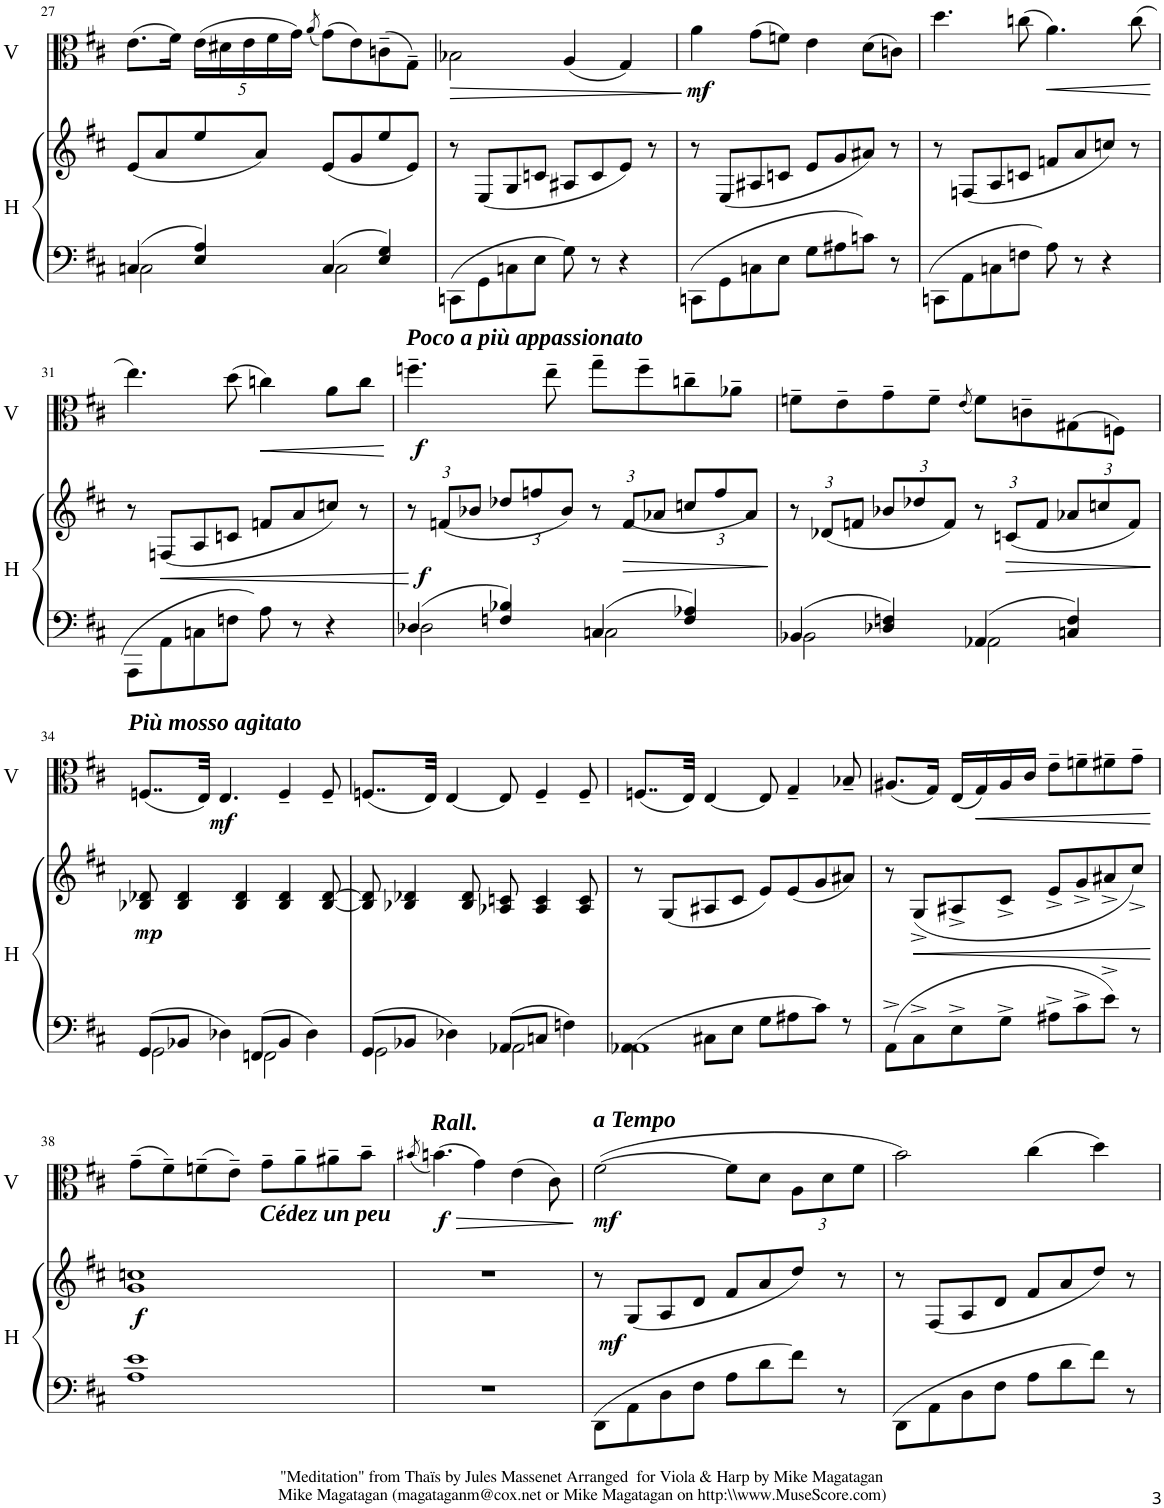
**kern	**kern	**dynam	**kern	**dynam
*part2	*part2	*part2	*part1	*part1
*staff3	*staff2	*staff2/3	*staff1	*staff1
*I"Harp	*	*	*I"Viola	*
*I'H	*	*	*I'V	*
!!LO:PB:g=z
*clefF4	*clefG2	*	*clefC3	*
*k[f#c#]	*k[f#c#]	*	*k[f#c#]	*
*M4/4	*M4/4	*	*M4/4	*
=27	=27	=27	=27	=27
*^	*	*	*	*
4Cn/	2C\	(8e/L	.	(8.e\L	.
.	.	8a/	.	.	.
.	.	.	.	16f#\Jk)	.
*	*	*	*	*Xbrackettup	*
4E/ 4A/	.	8ee/	.	(20e\LL	.
.	.	.	.	20d#X\	.
.	.	.	.	20e\	.
.	.	8a/J)	.	.	.
.	.	.	.	20f#\	.
.	.	.	.	20g\JJ)	.
.	.	.	.	(8qa/	.
4C/	2C\	(8e/L	.	(8g\L)	.
.	.	8g/	.	8e\)	.
4E/ 4G/	.	8ee/	.	(8cn~\	.
.	.	8e/J)	.	8G~\J)	.
*v	*v	*	*	*	*
=28	=28	=28	=28	=28
!	!	!	!	!LO:HP:b
8CCn\L	8r	.	2B-X\	>
8GG\	(8E/L	.	.	.
8Cn\	8G/	.	.	.
8E\J	8cn/J	.	.	.
8G\	8A#X/L	.	(4A/	.
8r	8c/	.	.	.
4r	8e/J)	.	4G/)	.
.	8r	.	.	.
.	.	.	.	]
=29	=29	=29	=29	=29
!	!	!	!	!LO:DY:b
8CCn\L	8r	.	4a\	mf
8GG\	(8E/L	.	.	.
8Cn\	8A#X/	.	(8g\L	.
8E\J	8cn/J	.	8fn\J)	.
8G\L	8e/L	.	4e\	.
8A#X\	8g/	.	.	.
8cn\J	8a#X/J)	.	(8d\L	.
8r	8r	.	8cn\J)	.
=30	=30	=30	=30	=30
8CCn\L	8r	.	4.dd\	.
8AA\	(8Fn/L	.	.	.
8Cn\	8A/	.	.	.
8Fn\J	8cn/J	.	(8ccn\	.
!	!	!	!	!LO:HP:b
8A\	8fn/L	.	4.a\)	<
8r	8a/	.	.	.
4r	8ccn/J)	.	.	.
.	8r	.	(8cc\	.
.	.	.	.	[
!!LO:LB:g=z
=31	=31	=31	=31	=31
8AAA\L	8r	.	4.ee\)	.
!	!	!LO:HP:b	!	!
8AA\	(8Fn/L	<	.	.
8Cn\	8A/	.	.	.
8Fn\J	8cn/J	.	(8dd\	.
!	!	!	!	!LO:HP:b
8A\	8fn/L	.	4ccn\)	<
8r	8a/	.	.	.
4r	8ccn/J)	.	8a\L	.
.	8r	.	8cc\J	.
.	.	[	.	[
=32	=32	=32	=32	=32
*^	*	*	*	*
*	*	*Xbrackettup	*	*	*
!	!	!	!	!LO:TX:a:Bi:t=Poco a più appassionato	!
!	!	!	!LO:DY:b	!	!LO:DY:b
4D-X/	2D-\	12r	f	4.ffn~\	f
.	.	(12fn/L	.	.	.
.	.	12b-X/J	.	.	.
4Fn/ 4B-X/	.	12dd-X/L	.	.	.
.	.	12ffn/	.	.	.
.	.	.	.	8ee~\	.
.	.	12b-/J)	.	.	.
4Cn/	2C\	12r	.	8gg~\L	.
!	!	!	!LO:HP:b	!	!
.	.	(12f/L	>	.	.
.	.	.	.	8ff~\	.
.	.	12a-X/J	.	.	.
4F/ 4A-X/	.	12ccn/L	.	8ccn~\	.
.	.	12ff/	.	.	.
.	.	.	.	8a-X~\J	.
.	.	12a-/J)	.	.	.
*v	*v	*	*	*	*
.	.	]	.	.
=33	=33	=33	=33	=33
*^	*	*	*	*
4BB-X/	2BB-\	12r	.	8fn~\L	.
.	.	(12d-X/L	.	.	.
.	.	.	.	8e~\	.
.	.	12fn/J	.	.	.
4D-X/ 4Fn/	.	12b-X/L	.	8g~\	.
.	.	12dd-X/	.	.	.
.	.	.	.	8f~\J	.
.	.	12f/J)	.	.	.
.	.	.	.	(8qe/	.
4AA-X/	2AA-\	12r	.	8f\L)	.
!	!	!	!LO:HP:b	!	!
.	.	(12cn/L	>	.	.
.	.	.	.	8cn~\	.
.	.	12f/J	.	.	.
4Cn/ 4F/	.	12a-X/L	.	(8G#X\	.
.	.	12ccn/	.	.	.
.	.	.	.	8Fn\J)	.
.	.	12f/J)	.	.	.
*v	*v	*	*	*	*
.	.	]	.	.
!!LO:LB:g=z
=34	=34	=34	=34	=34
*^	*	*	*	*
!	!	!	!	!LO:TX:a:Bi:t=Più mosso agitato	!
!	!	!	!LO:DY:b	!	!
8GG/L	2GG\	8B-X/ 8d-X/	mp	(8..Fn/L	.
8BB-X/J	.	4B-/ 4d-/	.	.	.
.	.	.	.	32E/Jkk)	.
!	!	!	!	!	!LO:DY:b
4D-X\	.	.	.	4.E/	mf
.	.	4B-/ 4d-/	.	.	.
8FFn/L	2FF\	.	.	.	.
8BB-/J	.	4B-/ 4d-/	.	4F~/	.
4D-\	.	.	.	.	.
.	.	[8B-/ [8d-/	.	8F~/	.
=35	=35	=35	=35	=35	=35
8GG/L	2GG\	8B-/] 8d-/]	.	(8..Fn/L	.
8BB-X/J	.	4B-X/ 4d-X/	.	.	.
.	.	.	.	32E/Jkk)	.
4D-X\	.	.	.	[4E/	.
.	.	8B-/ 8d-/	.	.	.
8AA-X/L	2AA-\	8A-X/ 8cn/	.	8E/]	.
8Cn/J	.	4A-/ 4c/	.	4F~/	.
4Fn\	.	.	.	.	.
.	.	8A-/ 8c/	.	8F~/	.
=36	=36	=36	=36	=36	=36
4AA-X\	1AA-	8r	.	(8..Fn/L	.
.	.	(8G/L	.	.	.
.	.	.	.	32E/Jkk)	.
8C#X\L	.	8A#X/	.	[4E/	.
8E\J	.	8c#/J	.	.	.
8G\L	.	8e/L)	.	8E/]	.
8A#X\	.	(8e/	.	4G~/	.
8c#\J	.	8g/	.	.	.
8r	.	8a#X/J)	.	8B-X~/	.
*v	*v	*	*	*	*
=37	=37	=37	=37	=37
8AA^\L	8r	.	(8.A#X/L	.
!	!	!LO:HP:b	!	!
8C#^\	(8G^/L	<	.	.
.	.	.	16G/Jk)	.
8E^\	8A#X^/	.	(16E/LL	.
!	!	!	!	!LO:HP:b
.	.	.	16G/)	<
8G^\J	8c#^/J	.	16A#/	.
.	.	.	16c#/JJ	.
8A#X^\L	8e^/L	.	8e~\L	.
8c#^\	8g^/	.	8fn~\	.
8e^\J	8a#X^/	.	8f#X~\	.
8r	8cc#^/J)	.	8g~\J	.
.	.	[	.	[
!!LO:LB:g=z
=38	=38	=38	=38	=38
!	!	!LO:DY:b	!	!
1A 1e	1g 1ccn	f	(8g~\L	.
.	.	.	8f#~\)	.
.	.	.	(8fn~\	.
.	.	.	8e~\J)	.
!	!	!	!LO:TX:b:Bi:t=Cédez un peu	!
.	.	.	8g~\L	.
.	.	.	8a~\	.
.	.	.	8a#X~\	.
.	.	.	8b~\J	.
=39	=39	=39	=39	=39
.	.	.	(8qb#X/	.
!	!	!	!LO:TX:a:Bi:t=Rall.	!
!	!	!	!	!LO:DY:b
1r	1r	.	(4.bn\)	f
.	.	.	4g\)	.
.	.	.	(4e\	.
.	.	.	8c#\)	.
=40	=40	=40	=40	=40
!	!	!	!LO:TX:a:Bi:t=a Tempo	!
!	!	!LO:DY:b	!	!LO:DY:b
8DD\L	8r	mf	([2f#\	mf
8AA\	(8G/L	.	.	.
8D\	8A/	.	.	.
8F#\J	8d/J	.	.	.
8A\L	8f#/L	.	8f#\L]	.
8d\	8a/	.	8d\J	.
8f#\J	8dd/J)	.	12A\L	.
.	.	.	12d\	.
8r	8r	.	.	.
.	.	.	12f#\J	.
=41	=41	=41	=41	=41
8DD\L	8r	.	2b\)	.
8AA\	(8F#/L	.	.	.
8D\	8A/	.	.	.
8F#\J	8d/J	.	.	.
8A\L	8f#/L	.	(4cc#\	.
8d\	8a/	.	.	.
8f#\J	8dd/J)	.	4dd\)	.
8r	8r	.	.	.
=	=	=	=	=
*-	*-	*-	*-	*-
